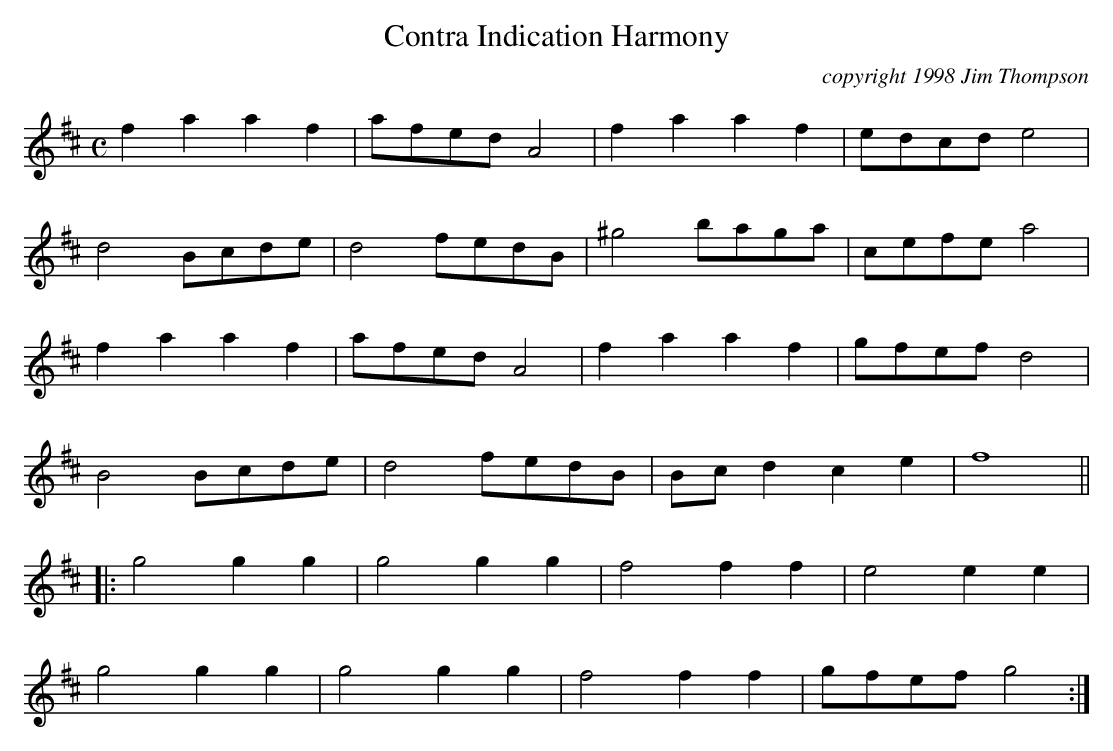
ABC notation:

X:1
T:Contra Indication Harmony
C:copyright 1998 Jim Thompson
E:14
M:C
K:D
f2a2a2f2|afed A4|f2a2a2f2|edcd e4|
d4 Bcde|d4 fedB|^g4 baga|cefe a4|
f2a2a2f2|afed A4|f2a2a2f2|gfef d4|
B4 Bcde|d4 fedB|Bcd2c2e2|f8||
|:g4g2g2|g4g2g2|f4f2f2|e4e2e2|
g4g2g2|g4g2g2|f4f2f2|gfef g4:|

\bigskip
\bigskip
